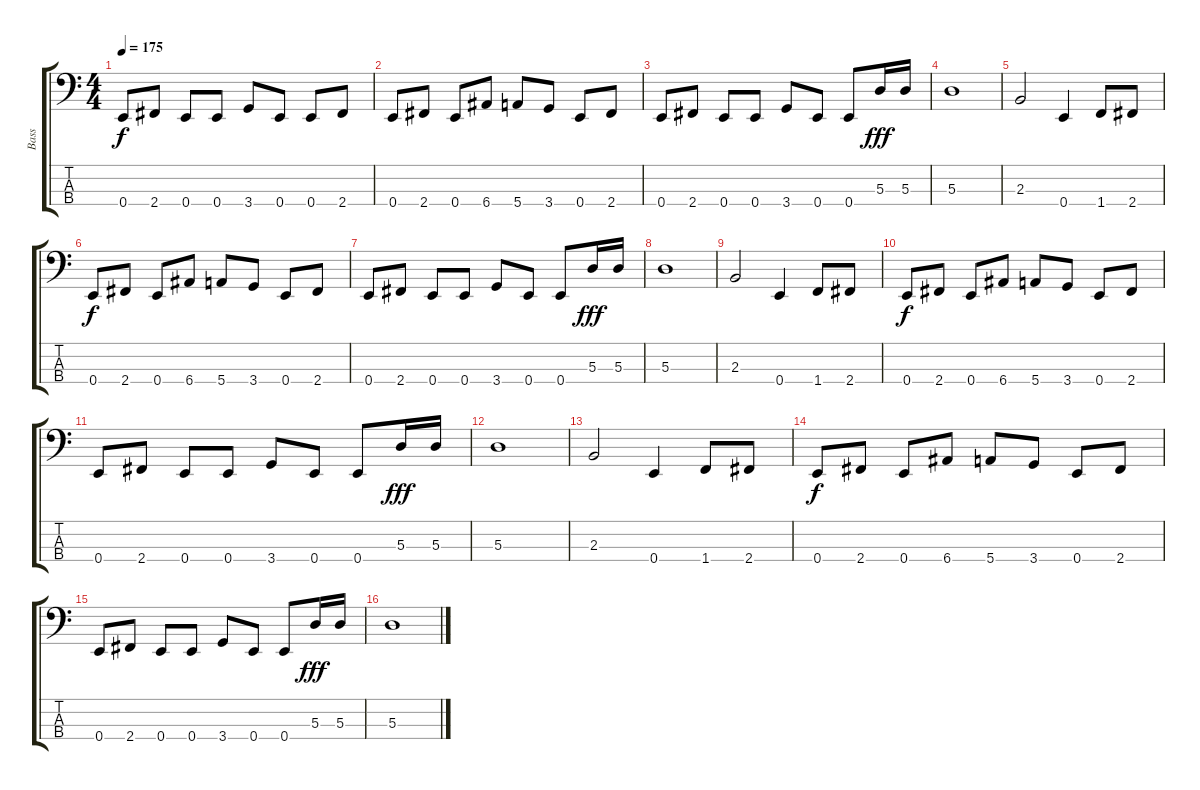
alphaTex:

\track ("Bass" "Bass") {instrument electricbasspick}
\staff {score tabs}
\tuning (G2 D2 A1 E1) {hide}
\ts (4 4)
\tempo 175
\clef f4
\ks c
0.4.8{dy f} 2.4.8 0.4.8 0.4.8 3.4.8 0.4.8 0.4.8 2.4.8 |
0.4.8 2.4.8 0.4.8 6.4.8 5.4.8 3.4.8 0.4.8 2.4.8 |
0.4.8 2.4.8 0.4.8 0.4.8 3.4.8 0.4.8 0.4.8 5.3.16{dy fff} 5.3.16 |
5.3.1 |
2.3.2 0.4.4 1.4.8 2.4.8 |
0.4.8{dy f} 2.4.8 0.4.8 6.4.8 5.4.8 3.4.8 0.4.8 2.4.8 |
0.4.8 2.4.8 0.4.8 0.4.8 3.4.8 0.4.8 0.4.8 5.3.16{dy fff} 5.3.16 |
5.3.1 |
2.3.2 0.4.4 1.4.8 2.4.8 |
0.4.8{dy f} 2.4.8 0.4.8 6.4.8 5.4.8 3.4.8 0.4.8 2.4.8 |
0.4.8 2.4.8 0.4.8 0.4.8 3.4.8 0.4.8 0.4.8 5.3.16{dy fff} 5.3.16 |
5.3.1 |
2.3.2 0.4.4 1.4.8 2.4.8 |
0.4.8{dy f} 2.4.8 0.4.8 6.4.8 5.4.8 3.4.8 0.4.8 2.4.8 |
0.4.8 2.4.8 0.4.8 0.4.8 3.4.8 0.4.8 0.4.8 5.3.16{dy fff} 5.3.16 |
5.3.1
